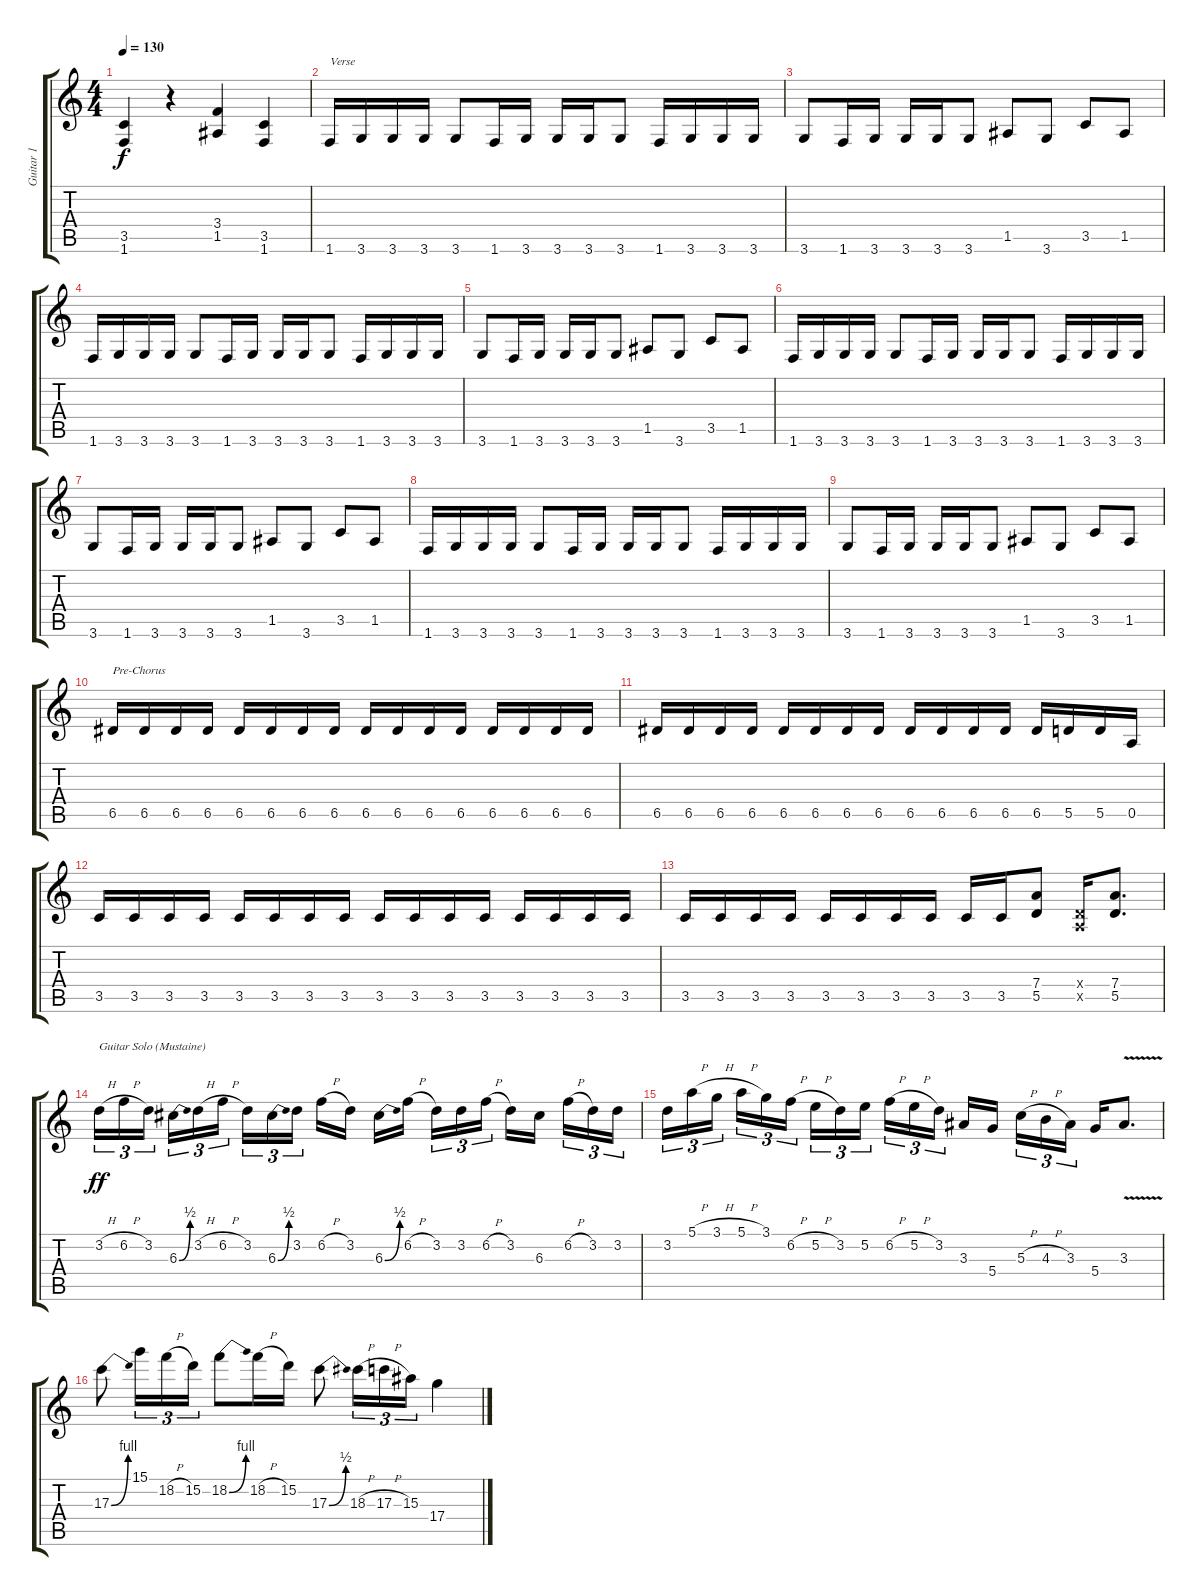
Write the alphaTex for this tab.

\track ("Guitar 1" "Guitar 1") {instrument distortionguitar}
\staff {score tabs}
\tuning (E4 B3 G3 D3 A2 E2) {hide}
\ts (4 4)
\tempo 130
\clef g2
\ks c
(3.5 1.6).4{dy f} r.4 (3.4 1.5).4 (3.5 1.6).4 |
1.6.16{txt "Verse"} 3.6.16 3.6.16 3.6.16 3.6.8 1.6.16 3.6.16 3.6.16 3.6.16 3.6.8 1.6.16 3.6.16 3.6.16 3.6.16 |
3.6.8 1.6.16 3.6.16 3.6.16 3.6.16 3.6.8 1.5.8 3.6.8 3.5.8 1.5.8 |
1.6.16 3.6.16 3.6.16 3.6.16 3.6.8 1.6.16 3.6.16 3.6.16 3.6.16 3.6.8 1.6.16 3.6.16 3.6.16 3.6.16 |
3.6.8 1.6.16 3.6.16 3.6.16 3.6.16 3.6.8 1.5.8 3.6.8 3.5.8 1.5.8 |
1.6.16 3.6.16 3.6.16 3.6.16 3.6.8 1.6.16 3.6.16 3.6.16 3.6.16 3.6.8 1.6.16 3.6.16 3.6.16 3.6.16 |
3.6.8 1.6.16 3.6.16 3.6.16 3.6.16 3.6.8 1.5.8 3.6.8 3.5.8 1.5.8 |
1.6.16 3.6.16 3.6.16 3.6.16 3.6.8 1.6.16 3.6.16 3.6.16 3.6.16 3.6.8 1.6.16 3.6.16 3.6.16 3.6.16 |
3.6.8 1.6.16 3.6.16 3.6.16 3.6.16 3.6.8 1.5.8 3.6.8 3.5.8 1.5.8 |
6.5.16{txt "Pre-Chorus"} 6.5.16 6.5.16 6.5.16 6.5.16 6.5.16 6.5.16 6.5.16 6.5.16 6.5.16 6.5.16 6.5.16 6.5.16 6.5.16 6.5.16 6.5.16 |
6.5.16 6.5.16 6.5.16 6.5.16 6.5.16 6.5.16 6.5.16 6.5.16 6.5.16 6.5.16 6.5.16 6.5.16 6.5.16 5.5.16 5.5.16 0.5.16 |
3.5.16 3.5.16 3.5.16 3.5.16 3.5.16 3.5.16 3.5.16 3.5.16 3.5.16 3.5.16 3.5.16 3.5.16 3.5.16 3.5.16 3.5.16 3.5.16 |
3.5.16 3.5.16 3.5.16 3.5.16 3.5.16 3.5.16 3.5.16 3.5.16 3.5.16 3.5.16 (7.4 5.5).8 (0.4{x} 0.5{x}).16 (7.4 5.5).8{d} |
3.2{h}.16{tu (3 2) txt "Guitar Solo (Mustaine)" dy ff} 6.2{h}.16{tu (3 2)} 3.2.16{tu (3 2) beam splitsecondary} 6.3{be (bend 0 0 60 2)}.16{tu (3 2)} 3.2{h}.16{tu (3 2)} 6.2{h}.16{tu (3 2)} 3.2.16{tu (3 2)} 6.3{be (bend 0 0 60 2)}.16{tu (3 2)} 3.2.16{tu (3 2) beam splitsecondary} 6.2{h}.16 3.2.16 6.3{be (bend 0 0 60 2)}.16 6.2{h}.16{beam splitsecondary} 3.2.16{tu (3 2)} 3.2.16{tu (3 2)} 6.2{h}.16{tu (3 2)} 3.2.16 6.3.16{beam splitsecondary} 6.2{h}.16{tu (3 2)} 3.2.16{tu (3 2)} 3.2.16{tu (3 2)} |
3.2.16{tu (3 2)} 5.1{h}.16{tu (3 2)} 3.1{h}.16{tu (3 2) beam splitsecondary} 5.1{h}.16{tu (3 2)} 3.1.16{tu (3 2)} 6.2{h}.16{tu (3 2)} 5.2{h}.16{tu (3 2)} 3.2.16{tu (3 2)} 5.2.16{tu (3 2) beam splitsecondary} 6.2{h}.16{tu (3 2)} 5.2{h}.16{tu (3 2)} 3.2.16{tu (3 2)} 3.3.16 5.4.16{beam splitsecondary} 5.3{h}.16{tu (3 2)} 4.3{h}.16{tu (3 2)} 3.3.16{tu (3 2)} 5.4.16 3.3{v}.8{d} |
17.3{be (bend 0 0 60 4)}.8 15.1.16{tu (3 2)} 18.2{h}.16{tu (3 2)} 15.2.16{tu (3 2)} 18.2{be (bend 0 0 60 4)}.8 18.2{h}.16 15.2.16 17.3{be (bend 0 0 60 2)}.8 18.3{h}.16{tu (3 2)} 17.3{h}.16{tu (3 2)} 15.3.16{tu (3 2)} 17.4.4
